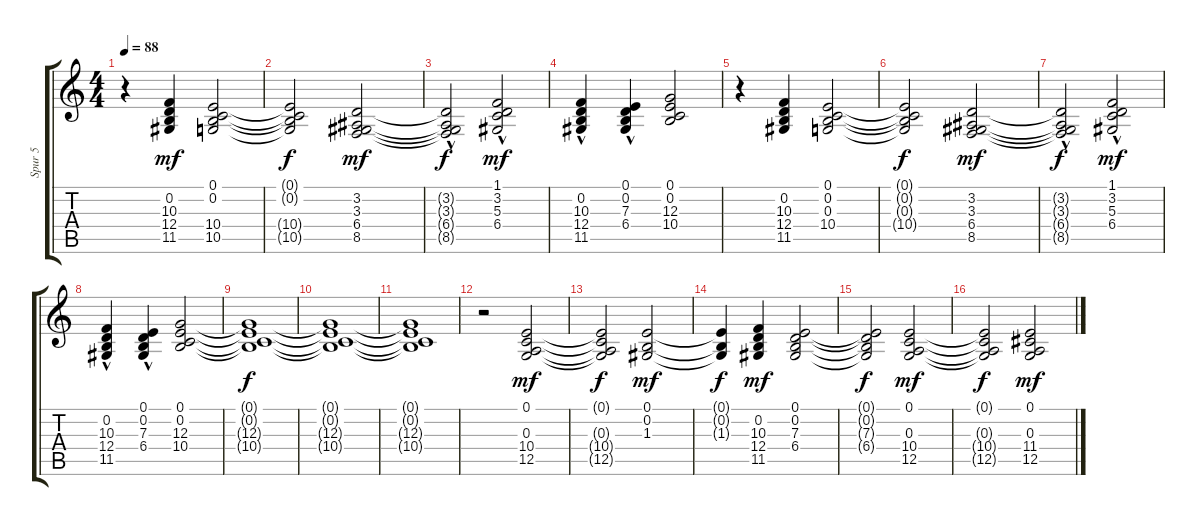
\track ("Spur 5" "Spur 5") {instrument stringensemble1}
\staff {score tabs}
\tuning (E4 B3 G3 D3 A2 E2) {hide}
\ts (4 4)
\tempo 88
\clef g2
\ks c
r.4{dy mf instrument stringensemble1} (0.2 10.3 12.4 11.5).4 (0.1 0.2 10.4 10.5).2 |
(0.1{t} 0.2{t} 10.4{t} 10.5{t}).2{dy f} (3.2 3.3 6.4 8.5).2{dy mf} |
(3.2{hac t} 3.3{t} 6.4{hac t} 8.5{hac t}).2{dy f} (1.1 3.2{hac} 5.3 6.4).2{dy mf} |
(0.2{hac} 10.3{hac} 12.4 11.5).4 (0.1{hac} 0.2 7.3 6.4{hac}).4 (0.1 0.2 12.3 10.4).2 |
r.4 (0.2 10.3 12.4 11.5).4 (0.1 0.2 0.3 10.4).2 |
(0.1{t} 0.2{t} 0.3{t} 10.4{t}).2{dy f} (3.2 3.3 6.4 8.5).2{dy mf} |
(3.2{hac t} 3.3{t} 6.4{t} 8.5{hac t}).2{dy f} (1.1 3.2{hac} 5.3 6.4{hac}).2{dy mf} |
(0.2 10.3{hac} 12.4 11.5{hac}).4 (0.1{hac} 0.2 7.3 6.4).4 (0.1 0.2 12.3 10.4).2 |
(0.1{t} 0.2{t} 12.3{t} 10.4{t}).1{dy f} |
(0.1{t} 0.2{t} 12.3{t} 10.4{t}).1 |
(0.1{t} 0.2{t} 12.3{t} 10.4{t}).1 |
r.2 (0.1 0.3 10.4 12.5).2{dy mf} |
(0.1{t} 0.3{t} 10.4{t} 12.5{t}).2{dy f} (0.1 0.2 1.3).2{dy mf} |
(0.1{t} 0.2{t} 1.3{t}).4{dy f} (0.2 10.3 12.4 11.5).4{dy mf} (0.1 0.2 7.3 6.4).2 |
(0.1{t} 0.2{t} 7.3{t} 6.4{t}).2{dy f} (0.1 0.3 10.4 12.5).2{dy mf} |
(0.1{t} 0.3{t} 10.4{t} 12.5{t}).2{dy f} (0.1 0.3 11.4 12.5).2{dy mf}
